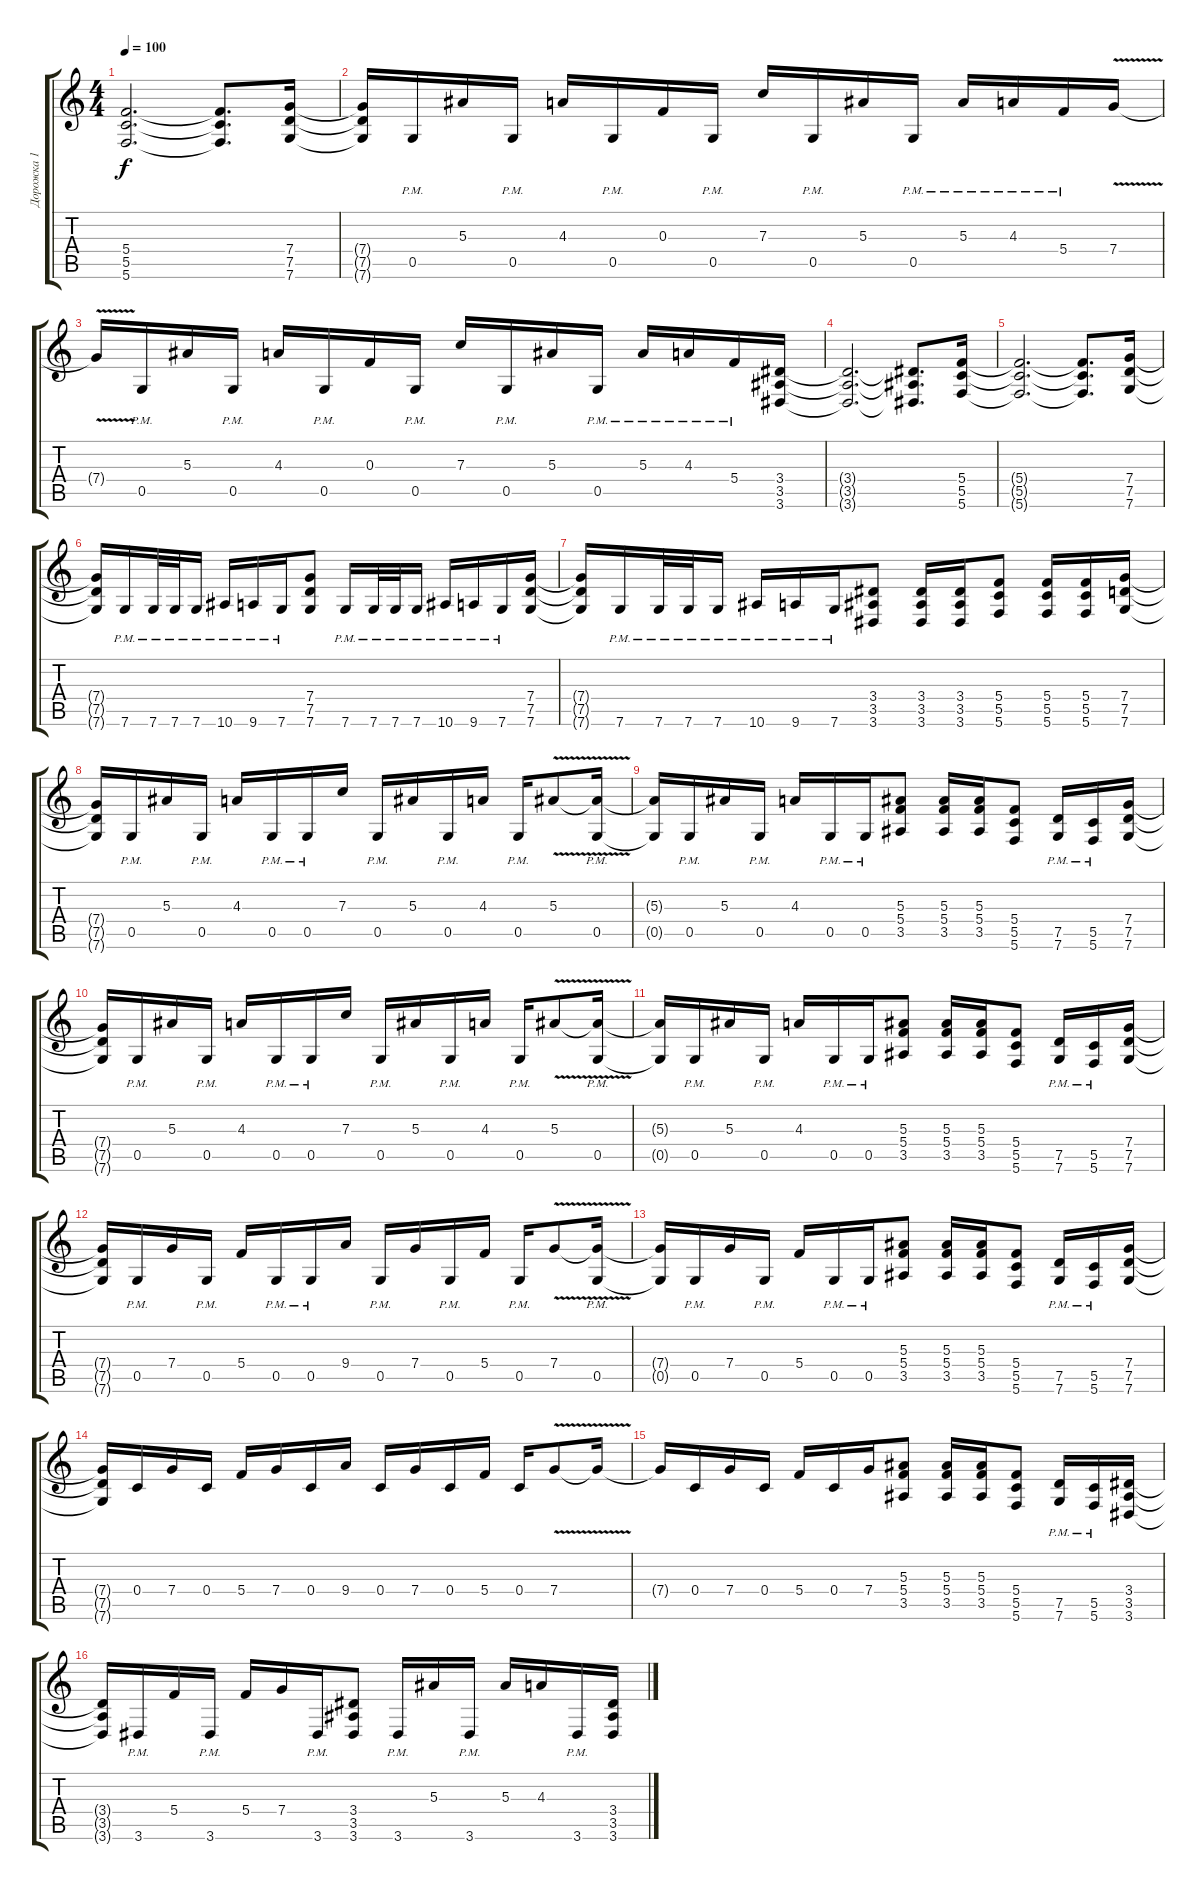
\track ("Дорожка 1" "Дорожка 1") {instrument distortionguitar}
\staff {score tabs}
\tuning (D4 A3 F3 C3 G2 C2) {hide}
\ts (4 4)
\tempo 100
\clef g2
\ks c
(5.4{t} 5.5{t} 5.6{t}).2{d dy f} (5.4{t} 5.5{t} 5.6{t}).8{d} (7.4 7.5 7.6).16 |
(7.4{t} 7.5{t} 7.6{t}).16 0.5{pm}.16 5.3.16 0.5{pm}.16 4.3.16 0.5{pm}.16 0.3.16 0.5{pm}.16 7.3.16 0.5{pm}.16 5.3.16 0.5{pm}.16 5.3{pm}.16 4.3{pm}.16 5.4{pm}.16 7.4{v}.16 |
7.4{t}.16 0.5{pm}.16 5.3.16 0.5{pm}.16 4.3.16 0.5{pm}.16 0.3.16 0.5{pm}.16 7.3.16 0.5{pm}.16 5.3.16 0.5{pm}.16 5.3{pm}.16 4.3{pm}.16 5.4{pm}.16 (3.4 3.5 3.6).16 |
(3.4{t} 3.5{t} 3.6{t}).2{d} (3.4{t} 3.5{t} 3.6{t}).8{d} (5.4 5.5 5.6).16 |
(5.4{t} 5.5{t} 5.6{t}).2{d} (5.4{t} 5.5{t} 5.6{t}).8{d} (7.4 7.5 7.6).16 |
(7.4{t} 7.5{t} 7.6{t}).16 7.6{pm}.16 7.6{pm}.32 7.6{pm}.32 7.6{pm}.16 10.6{pm}.16 9.6{pm}.16 7.6{pm}.16 (7.4 7.5 7.6).8 7.6{pm}.16 7.6{pm}.32 7.6{pm}.32 7.6{pm}.16 10.6{pm}.16 9.6{pm}.16 7.6{pm}.16 (7.4 7.5 7.6).16 |
(7.4{t} 7.5{t} 7.6{t}).16 7.6{pm}.16 7.6{pm}.32 7.6{pm}.32 7.6{pm}.16 10.6{pm}.16 9.6{pm}.16 7.6{pm}.16 (3.4 3.5 3.6).8 (3.4 3.5 3.6).16 (3.4 3.5 3.6).16 (5.4 5.5 5.6).8 (5.4 5.5 5.6).16 (5.4 5.5 5.6).16 (7.4 7.5 7.6).16 |
(7.4{t} 7.5{t} 7.6{t}).16 0.5{pm}.16 5.3.16 0.5{pm}.16 4.3.16 0.5{pm}.16 0.5{pm}.16 7.3.16 0.5{pm}.16 5.3.16 0.5{pm}.16 4.3.16 0.5{pm}.16 5.3{v}.8 (5.3{t} 0.5{pm}).16 |
(5.3{t} 0.5{t}).16 0.5{pm}.16 5.3.16 0.5{pm}.16 4.3.16 0.5{pm}.16 0.5{pm}.16 (5.3 5.4 3.5).8 (5.3 5.4 3.5).16 (5.3 5.4 3.5).16 (5.4 5.5 5.6).8 (7.5{pm} 7.6{pm}).16 (5.5{pm} 5.6{pm}).16 (7.4 7.5 7.6).16 |
(7.4{t} 7.5{t} 7.6{t}).16 0.5{pm}.16 5.3.16 0.5{pm}.16 4.3.16 0.5{pm}.16 0.5{pm}.16 7.3.16 0.5{pm}.16 5.3.16 0.5{pm}.16 4.3.16 0.5{pm}.16 5.3{v}.8 (5.3{t} 0.5{pm}).16 |
(5.3{t} 0.5{t}).16 0.5{pm}.16 5.3.16 0.5{pm}.16 4.3.16 0.5{pm}.16 0.5{pm}.16 (5.3 5.4 3.5).8 (5.3 5.4 3.5).16 (5.3 5.4 3.5).16 (5.4 5.5 5.6).8 (7.5{pm} 7.6{pm}).16 (5.5{pm} 5.6{pm}).16 (7.4 7.5 7.6).16 |
(7.4{t} 7.5{t} 7.6{t}).16 0.5{pm}.16 7.4.16 0.5{pm}.16 5.4.16 0.5{pm}.16 0.5{pm}.16 9.4.16 0.5{pm}.16 7.4.16 0.5{pm}.16 5.4.16 0.5{pm}.16 7.4{v}.8 (7.4{t} 0.5{pm}).16 |
(7.4{t} 0.5{t}).16 0.5{pm}.16 7.4.16 0.5{pm}.16 5.4.16 0.5{pm}.16 0.5{pm}.16 (5.3 5.4 3.5).8 (5.3 5.4 3.5).16 (5.3 5.4 3.5).16 (5.4 5.5 5.6).8 (7.5{pm} 7.6{pm}).16 (5.5{pm} 5.6{pm}).16 (7.4 7.5 7.6).16 |
(7.4{t} 7.5{t} 7.6{t}).16 0.4.16 7.4.16 0.4.16 5.4.16 7.4.16 0.4.16 9.4.16 0.4.16 7.4.16 0.4.16 5.4.16 0.4.16 7.4{v}.8 7.4{t}.16 |
7.4{t}.16 0.4.16 7.4.16 0.4.16 5.4.16 0.4.16 7.4.16 (5.3 5.4 3.5).8 (5.3 5.4 3.5).16 (5.3 5.4 3.5).16 (5.4 5.5 5.6).8 (7.5{pm} 7.6{pm}).16 (5.5{pm} 5.6{pm}).16 (3.4 3.5 3.6).16 |
(3.4{t} 3.5{t} 3.6{t}).16 3.6{pm}.16 5.4.16 3.6{pm}.16 5.4.16 7.4.16 3.6{pm}.16 (3.4 3.5 3.6).8 3.6{pm}.16 5.3.16 3.6{pm}.16 5.3.16 4.3.16 3.6{pm}.16 (3.4 3.5 3.6).16
